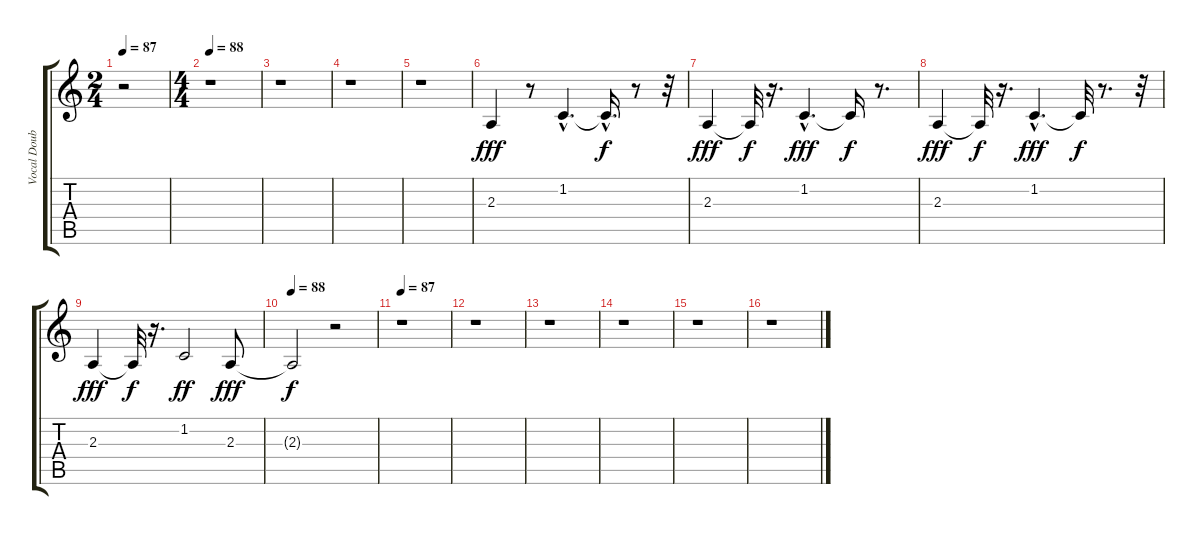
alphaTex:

\track ("Vocal Doubling/Distortion" "Vocal Doub") {instrument lead5charang}
\staff {score tabs}
\tuning (E4 B3 G3 D3 A2 E2) {hide}
\ts (2 4)
\tempo 87
\clef g2
\ks c
r.2{dy f} |
\ts (4 4)
\tempo 88
r.1 |
r.1 |
r.1 |
r.1 |
2.3.4{dy fff} r.8 1.2{hac}.4{d} 1.2{hac t}.16{d dy f} r.8 r.32 |
2.3.4{dy fff} 2.3{t}.32{dy f} r.16{d} 1.2{hac}.4{d dy fff} 1.2{t}.16{dy f} r.8{d} |
2.3.4{dy fff} 2.3{t}.32{dy f} r.16{d} 1.2{hac}.4{d dy fff} 1.2{t}.32{dy f} r.8{d} r.32 |
2.3.4{dy fff} 2.3{t}.32{dy f} r.16{d} 1.2.2{dy ff} 2.3.8{dy fff} |
\tempo 88
2.3{t}.2{dy f} r.2 |
\tempo 87
r.1 |
r.1 |
r.1 |
r.1 |
r.1 |
r.1
